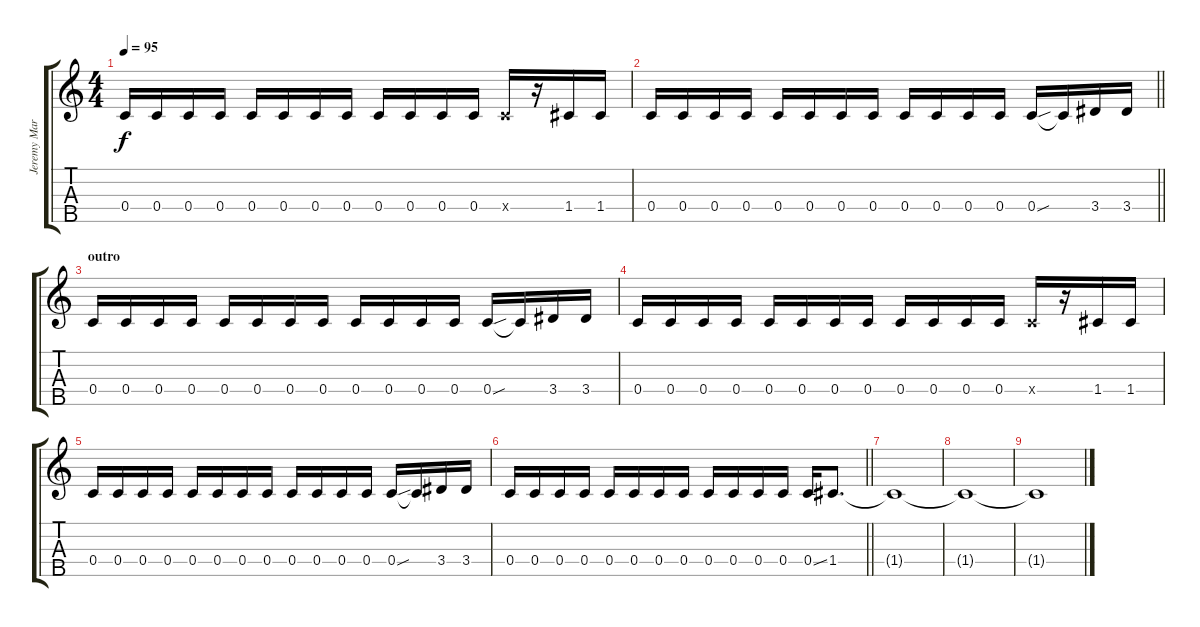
\track ("Jeremy Marshall (volume)" "Jeremy Mar") {instrument electricbassfinger}
\staff {score tabs}
\tuning (Eb4 Bb3 F3 C3 G2) {hide}
\ts (4 4)
\tempo 95
\clef g2
\ks c
0.4.16{dy f} 0.4.16 0.4.16 0.4.16 0.4.16 0.4.16 0.4.16 0.4.16 0.4.16 0.4.16 0.4.16 0.4.16 0.4{x}.16 r.16 1.4.16 1.4.16 |
\barLineRight lightlight
0.4.16 0.4.16 0.4.16 0.4.16 0.4.16 0.4.16 0.4.16 0.4.16 0.4.16 0.4.16 0.4.16 0.4.16 0.4{sou}.16 0.4{t}.16 3.4.16 3.4.16 |
\section ("" "outro")
0.4.16{volume 16} 0.4.16 0.4.16 0.4.16 0.4.16 0.4.16 0.4.16 0.4.16 0.4.16 0.4.16 0.4.16 0.4.16 0.4{sou}.16 0.4{t}.16 3.4.16 3.4.16 |
0.4.16 0.4.16 0.4.16 0.4.16 0.4.16 0.4.16 0.4.16 0.4.16 0.4.16 0.4.16 0.4.16 0.4.16 0.4{x}.16 r.16 1.4.16 1.4.16 |
0.4.16 0.4.16 0.4.16 0.4.16 0.4.16 0.4.16 0.4.16 0.4.16 0.4.16 0.4.16 0.4.16 0.4.16 0.4{sou}.16 0.4{t}.16 3.4.16 3.4.16 |
\barLineRight lightlight
0.4.16 0.4.16 0.4.16 0.4.16 0.4.16 0.4.16 0.4.16 0.4.16 0.4.16 0.4.16 0.4.16 0.4.16 0.4{ss}.16 1.4.8{d} |
1.4{t}.1 |
1.4{t}.1 |
1.4{t}.1
